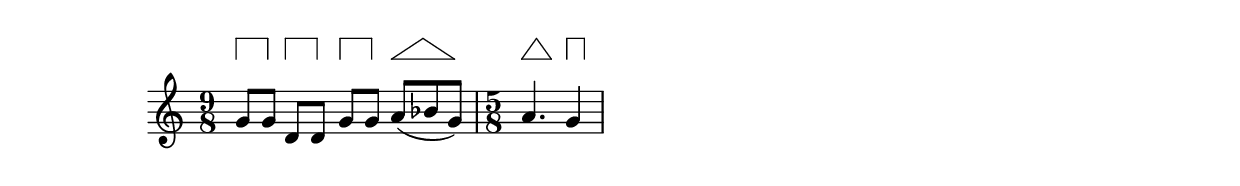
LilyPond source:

%% Do not edit this file; it is auto-generated from LSR http://lsr.dsi.unimi.it
%% This file is in the public domain.
\version "2.11.38"

\header {
  lsrtags = "rhythms"
 texidoc = "
The Scheme function @code{set-time-signature}, in combination with the
@code{Measure_grouping_engraver}, creates measure grouping signs. Such
signs ease reading rhythmically complex modern music. In the following
example, the 9/8 measure is subdivided into 2, 2, 2 and 3 beats. This
is passed to @code{set-time-signature} as the third argument @code{(2 2
2 3)}.


" }
% begin verbatim
\score {
  \relative c'' {
    #(set-time-signature 9 8 '(2 2 2 3))
    g8[ g] d[ d] g[ g] a8[( bes g]) |
    #(set-time-signature 5 8 '(3 2))
    a4. g4
  }
  \layout {
    \context {
      \Staff
      \consists "Measure_grouping_engraver"
    }
  }
}

